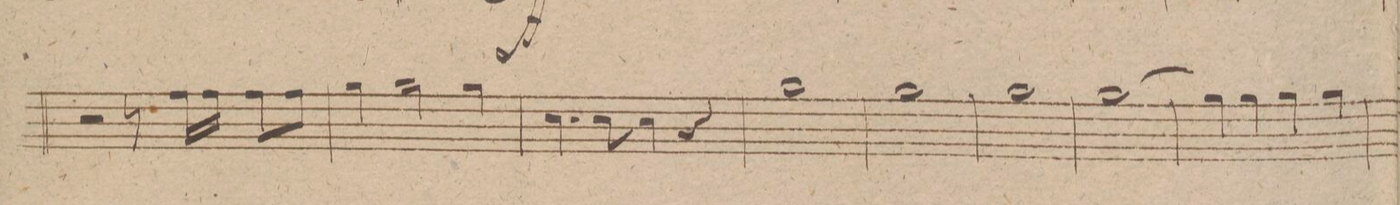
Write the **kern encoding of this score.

**kern	**dynam
*I"Fagotto 1mo	*
*clefF4	*
*k[f#c#g#d#]	*
*met(c)	*
*M4/4	*
2r	.
8r	.
16A\LL	.
16A\JJ	.
8A\L	.
8A\J	.
=7	=7
4B\	.
*2\right	*
2B\	.
4B\	.
=8	=8
4.E\	.
8E\	.
4E\	.
4r	.
=9	=9
1B\	.
=10	=10
1B\	.
=11	=11
1B\	.
=12	=12
[1B\	.
=13	=13
4B\]	.
4B\	.
4B\	.
4B\	.
=14	=14
*-	*-
